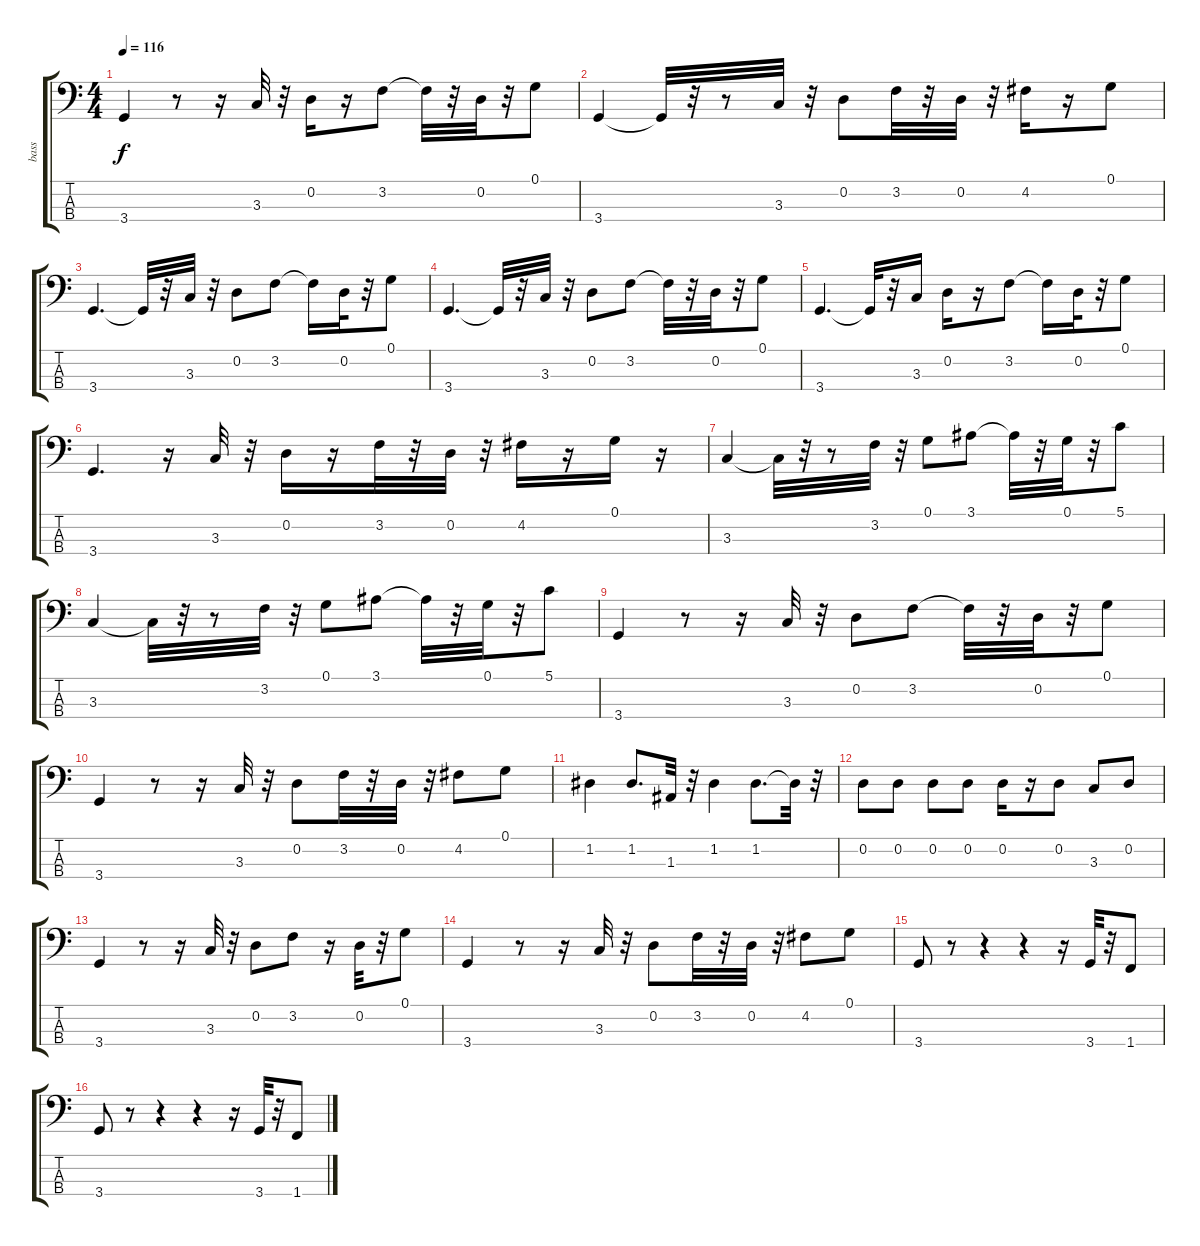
\track ("bass" "bass") {instrument electricbassfinger}
\staff {score tabs}
\tuning (G2 D2 A1 E1) {hide}
\ts (4 4)
\tempo 116
\clef f4
\ks c
3.4.4{dy f} r.8 r.16 3.3.32 r.32 0.2.16 r.16 3.2.8 3.2{t}.32 r.32 0.2.32 r.32 0.1.8 |
3.4.4 3.4{t}.32 r.32 r.8 3.3.32 r.32 0.2.8 3.2.32 r.32 0.2.32 r.32 4.2.16 r.16 0.1.8 |
3.4.4{d} 3.4{t}.32 r.32 3.3.32 r.32 0.2.8 3.2.8 3.2{t}.16 0.2.32 r.32 0.1.8 |
3.4.4{d} 3.4{t}.32 r.32 3.3.32 r.32 0.2.8 3.2.8 3.2{t}.32 r.32 0.2.32 r.32 0.1.8 |
3.4.4{d} 3.4{t}.32 r.32 3.3.16 0.2.16 r.16 3.2.8 3.2{t}.16 0.2.32 r.32 0.1.8 |
3.4.4{d} r.16 3.3.32 r.32 0.2.16 r.16 3.2.32 r.32 0.2.32 r.32 4.2.16 r.16 0.1.16 r.16 |
3.3.4 3.3{t}.32 r.32 r.8 3.2.32 r.32 0.1.8 3.1.8 3.1{t}.32 r.32 0.1.32 r.32 5.1.8 |
3.3.4 3.3{t}.32 r.32 r.8 3.2.32 r.32 0.1.8 3.1.8 3.1{t}.32 r.32 0.1.32 r.32 5.1.8 |
3.4.4 r.8 r.16 3.3.32 r.32 0.2.8 3.2.8 3.2{t}.32 r.32 0.2.32 r.32 0.1.8 |
3.4.4 r.8 r.16 3.3.32 r.32 0.2.8 3.2.32 r.32 0.2.32 r.32 4.2.8 0.1.8 |
1.2.4 1.2.8{d} 1.3.32 r.32 1.2.4 1.2.8{d} 1.2{t}.32 r.32 |
0.2.8 0.2.8 0.2.8 0.2.8 0.2.16 r.16 0.2.8 3.3.8 0.2.8 |
3.4.4 r.8 r.16 3.3.32 r.32 0.2.8 3.2.8 r.16 0.2.32 r.32 0.1.8 |
3.4.4 r.8 r.16 3.3.32 r.32 0.2.8 3.2.32 r.32 0.2.32 r.32 4.2.8 0.1.8 |
3.4.8 r.8 r.4 r.4 r.16 3.4.32 r.32 1.4.8 |
3.4.8 r.8 r.4 r.4 r.16 3.4.32 r.32 1.4.8
